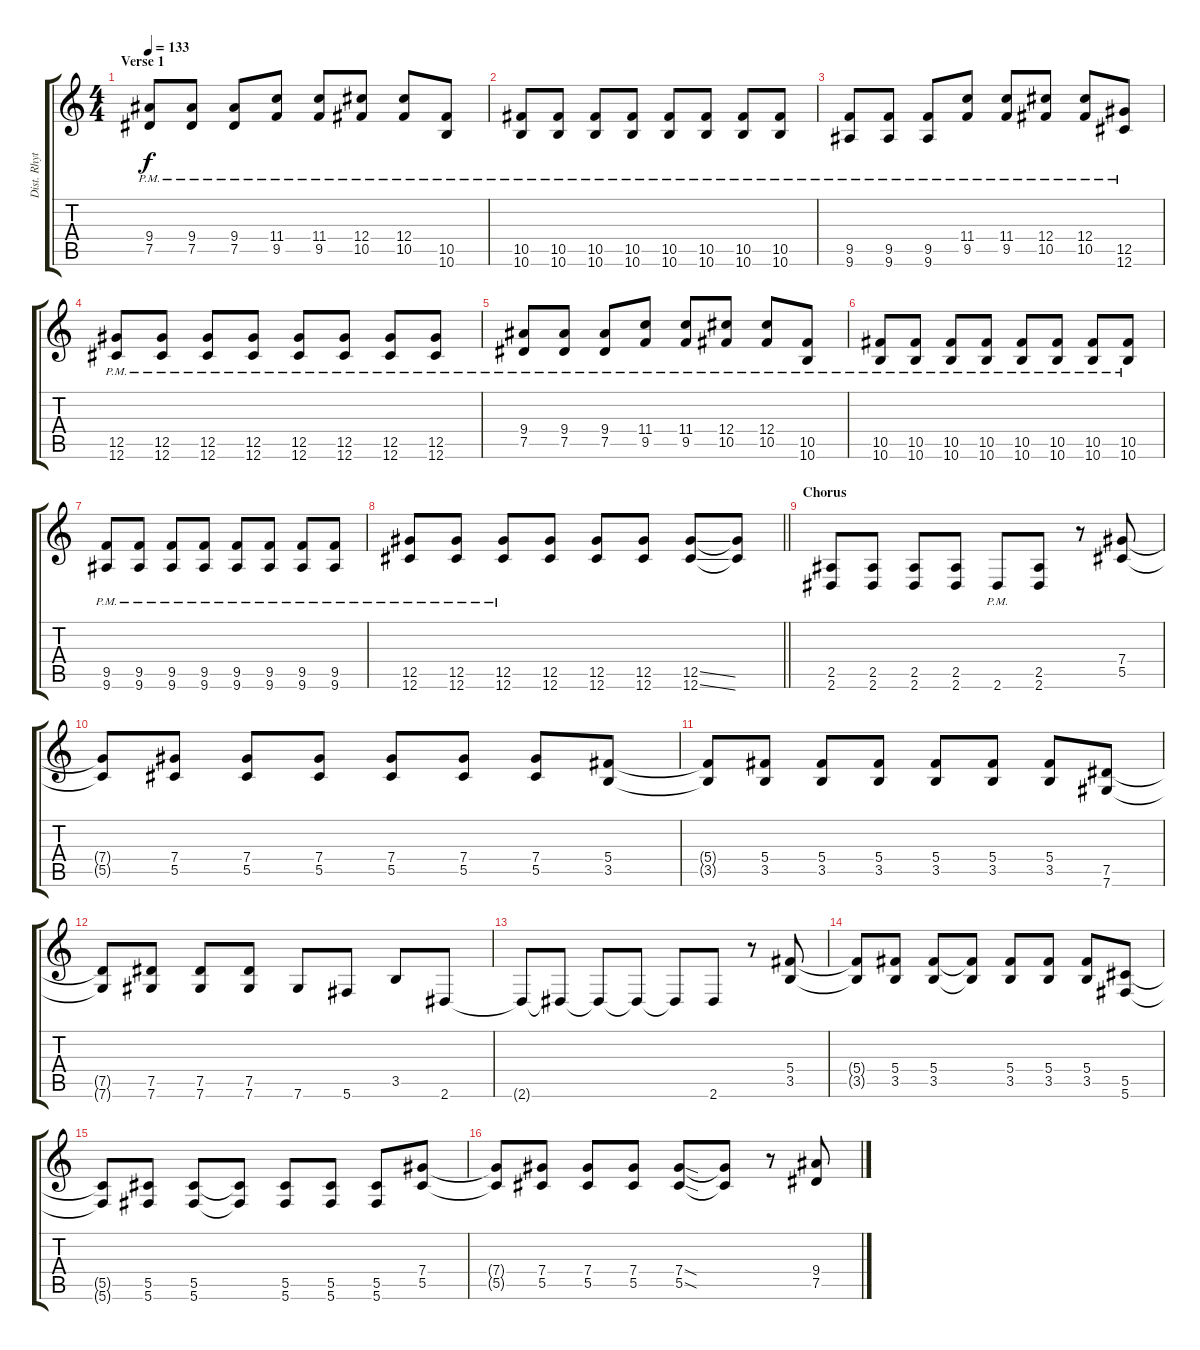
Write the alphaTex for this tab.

\track ("Dist. Rhytm Guitar [L]" "Dist. Rhyt") {instrument distortionguitar}
\staff {score tabs}
\tuning (Eb4 Bb3 Gb3 Db3 Ab2 Db2) {hide}
\ts (4 4)
\section ("" "Verse 1")
\tempo 133
\clef g2
\ks c
(9.4{pm} 7.5{pm}).8{dy f} (9.4{pm} 7.5{pm}).8 (9.4{pm} 7.5{pm}).8 (11.4{pm} 9.5{pm}).8 (11.4{pm} 9.5{pm}).8 (12.4{pm} 10.5{pm}).8 (12.4{pm} 10.5{pm}).8 (10.5{pm} 10.6{pm}).8 |
(10.5{pm} 10.6{pm}).8 (10.5{pm} 10.6{pm}).8 (10.5{pm} 10.6{pm}).8 (10.5{pm} 10.6{pm}).8 (10.5{pm} 10.6{pm}).8 (10.5{pm} 10.6{pm}).8 (10.5{pm} 10.6{pm}).8 (10.5{pm} 10.6{pm}).8 |
(9.5{pm} 9.6{pm}).8 (9.5{pm} 9.6{pm}).8 (9.5{pm} 9.6{pm}).8 (11.4{pm} 9.5{pm}).8 (11.4{pm} 9.5{pm}).8 (12.4{pm} 10.5{pm}).8 (12.4{pm} 10.5{pm}).8 (12.5{pm} 12.6{pm}).8 |
(12.5{pm} 12.6{pm}).8 (12.5{pm} 12.6{pm}).8 (12.5{pm} 12.6{pm}).8 (12.5{pm} 12.6{pm}).8 (12.5{pm} 12.6{pm}).8 (12.5{pm} 12.6{pm}).8 (12.5{pm} 12.6{pm}).8 (12.5{pm} 12.6{pm}).8 |
(9.4{pm} 7.5{pm}).8 (9.4{pm} 7.5{pm}).8 (9.4{pm} 7.5{pm}).8 (11.4{pm} 9.5{pm}).8 (11.4{pm} 9.5{pm}).8 (12.4{pm} 10.5{pm}).8 (12.4{pm} 10.5{pm}).8 (10.5{pm} 10.6{pm}).8 |
(10.5{pm} 10.6{pm}).8 (10.5{pm} 10.6{pm}).8 (10.5{pm} 10.6{pm}).8 (10.5{pm} 10.6{pm}).8 (10.5{pm} 10.6{pm}).8 (10.5{pm} 10.6{pm}).8 (10.5{pm} 10.6{pm}).8 (10.5{pm} 10.6{pm}).8 |
(9.5{pm} 9.6{pm}).8 (9.5{pm} 9.6{pm}).8 (9.5{pm} 9.6{pm}).8 (9.5{pm} 9.6{pm}).8 (9.5{pm} 9.6{pm}).8 (9.5{pm} 9.6{pm}).8 (9.5{pm} 9.6{pm}).8 (9.5{pm} 9.6{pm}).8 |
\barLineRight lightlight
(12.5{pm} 12.6{pm}).8 (12.5{pm} 12.6{pm}).8 (12.5{pm} 12.6{pm}).8 (12.5 12.6).8 (12.5 12.6).8 (12.5 12.6).8 (12.5{ss} 12.6{ss}).8 (12.5{t} 12.6{t}).8 |
\section ("" "Chorus")
(2.5 2.6).8 (2.5 2.6).8 (2.5 2.6).8 (2.5 2.6).8 2.6{pm}.8 (2.5 2.6).8 r.8 (7.4 5.5).8 |
(7.4{t} 5.5{t}).8 (7.4 5.5).8 (7.4 5.5).8 (7.4 5.5).8 (7.4 5.5).8 (7.4 5.5).8 (7.4 5.5).8 (5.4 3.5).8 |
(5.4{t} 3.5{t}).8 (5.4 3.5).8 (5.4 3.5).8 (5.4 3.5).8 (5.4 3.5).8 (5.4 3.5).8 (5.4 3.5).8 (7.5 7.6).8 |
(7.5{t} 7.6{t}).8 (7.5 7.6).8 (7.5 7.6).8 (7.5 7.6).8 7.6.8 5.6.8 3.5.8 2.6.8 |
2.6{t}.8 2.6{t}.8 2.6{t}.8 2.6{t}.8 2.6{t}.8 2.6.8 r.8 (5.4 3.5).8 |
(5.4{t} 3.5{t}).8 (5.4 3.5).8 (5.4 3.5).8 (5.4{t} 3.5{t}).8 (5.4 3.5).8 (5.4 3.5).8 (5.4 3.5).8 (5.5 5.6).8 |
(5.5{t} 5.6{t}).8 (5.5 5.6).8 (5.5 5.6).8 (5.5{t} 5.6{t}).8 (5.5 5.6).8 (5.5 5.6).8 (5.5 5.6).8 (7.4 5.5).8 |
(7.4{t} 5.5{t}).8 (7.4 5.5).8 (7.4 5.5).8 (7.4 5.5).8 (7.4{sod} 5.5{sod}).8 (7.4{t} 5.5{t}).8 r.8 (9.4 7.5).8
